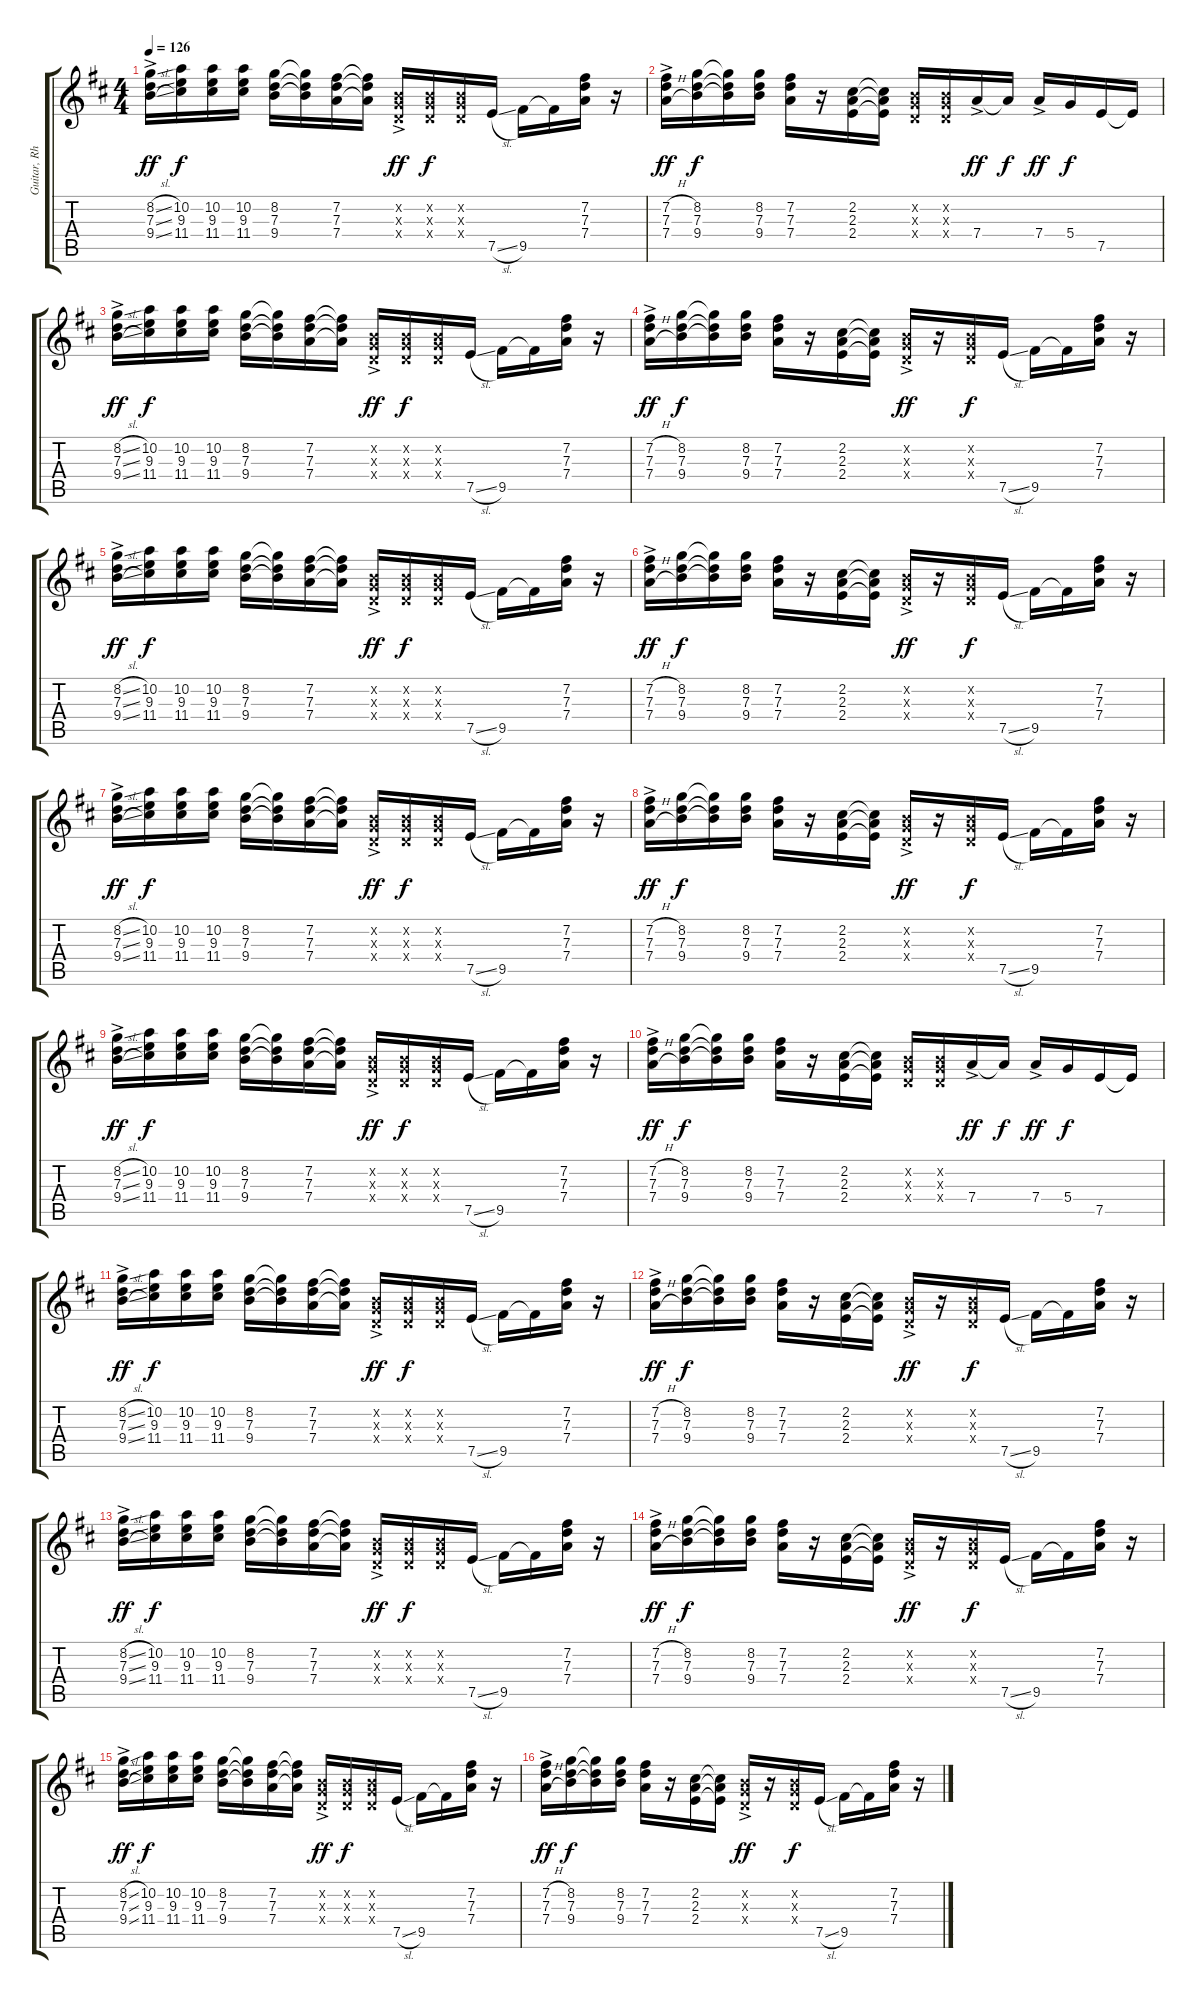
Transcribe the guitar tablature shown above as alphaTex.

\track ("Guitar, Rhythm" "Guitar, Rh") {instrument overdrivenguitar}
\staff {score tabs}
\tuning (E4 B3 G3 D3 A2 E2) {hide}
\ts (4 4)
\tempo 126
\clef g2
\ks d
(8.2{sl ac} 7.3{sl ac} 9.4{sl ac}).16{dy ff} (10.2 9.3 11.4).16{dy f} (10.2 9.3 11.4).16 (10.2 9.3 11.4).16 (8.2 7.3 9.4).16 (8.2{t} 7.3{t} 9.4{t}).16 (7.2 7.3 7.4).16 (7.2{t} 7.3{t} 7.4{t}).16 (0.2{ac x} 0.3{ac x} 0.4{ac x}).16{dy ff} (0.2{x} 0.3{x} 0.4{x}).16{dy f} (0.2{x} 0.3{x} 0.4{x}).16 7.5{sl}.16 9.5.16 9.5{t}.16 (7.2 7.3 7.4).16 r.16 |
(7.2{h ac} 7.3{ac} 7.4{h ac}).16{dy ff} (8.2 7.3 9.4).16{dy f} (8.2{t} 7.3{t} 9.4{t}).16 (8.2 7.3 9.4).16 (7.2 7.3 7.4).16 r.16 (2.2 2.3 2.4).16 (2.2{t} 2.3{t} 2.4{t}).16 (0.2{x} 0.3{x} 0.4{x}).16 (0.2{x} 0.3{x} 0.4{x}).16 7.4{ac}.16{dy ff} 7.4{t}.16{dy f} 7.4{ac}.16{dy ff} 5.4.16{dy f} 7.5.16 7.5{t}.16 |
(8.2{sl ac} 7.3{sl ac} 9.4{sl ac}).16{dy ff} (10.2 9.3 11.4).16{dy f} (10.2 9.3 11.4).16 (10.2 9.3 11.4).16 (8.2 7.3 9.4).16 (8.2{t} 7.3{t} 9.4{t}).16 (7.2 7.3 7.4).16 (7.2{t} 7.3{t} 7.4{t}).16 (0.2{ac x} 0.3{ac x} 0.4{ac x}).16{dy ff} (0.2{x} 0.3{x} 0.4{x}).16{dy f} (0.2{x} 0.3{x} 0.4{x}).16 7.5{sl}.16 9.5.16 9.5{t}.16 (7.2 7.3 7.4).16 r.16 |
(7.2{h ac} 7.3{ac} 7.4{h ac}).16{dy ff} (8.2 7.3 9.4).16{dy f} (8.2{t} 7.3{t} 9.4{t}).16 (8.2 7.3 9.4).16 (7.2 7.3 7.4).16 r.16 (2.2 2.3 2.4).16 (2.2{t} 2.3{t} 2.4{t}).16 (0.2{ac x} 0.3{ac x} 0.4{ac x}).16{dy ff} r.16 (0.2{x} 0.3{x} 0.4{x}).16{dy f} 7.5{sl}.16 9.5.16 9.5{t}.16 (7.2 7.3 7.4).16 r.16 |
(8.2{sl ac} 7.3{sl ac} 9.4{sl ac}).16{dy ff} (10.2 9.3 11.4).16{dy f} (10.2 9.3 11.4).16 (10.2 9.3 11.4).16 (8.2 7.3 9.4).16 (8.2{t} 7.3{t} 9.4{t}).16 (7.2 7.3 7.4).16 (7.2{t} 7.3{t} 7.4{t}).16 (0.2{ac x} 0.3{ac x} 0.4{ac x}).16{dy ff} (0.2{x} 0.3{x} 0.4{x}).16{dy f} (0.2{x} 0.3{x} 0.4{x}).16 7.5{sl}.16 9.5.16 9.5{t}.16 (7.2 7.3 7.4).16 r.16 |
(7.2{h ac} 7.3{ac} 7.4{h ac}).16{dy ff} (8.2 7.3 9.4).16{dy f} (8.2{t} 7.3{t} 9.4{t}).16 (8.2 7.3 9.4).16 (7.2 7.3 7.4).16 r.16 (2.2 2.3 2.4).16 (2.2{t} 2.3{t} 2.4{t}).16 (0.2{ac x} 0.3{ac x} 0.4{ac x}).16{dy ff} r.16 (0.2{x} 0.3{x} 0.4{x}).16{dy f} 7.5{sl}.16 9.5.16 9.5{t}.16 (7.2 7.3 7.4).16 r.16 |
(8.2{sl ac} 7.3{sl ac} 9.4{sl ac}).16{dy ff} (10.2 9.3 11.4).16{dy f} (10.2 9.3 11.4).16 (10.2 9.3 11.4).16 (8.2 7.3 9.4).16 (8.2{t} 7.3{t} 9.4{t}).16 (7.2 7.3 7.4).16 (7.2{t} 7.3{t} 7.4{t}).16 (0.2{ac x} 0.3{ac x} 0.4{ac x}).16{dy ff} (0.2{x} 0.3{x} 0.4{x}).16{dy f} (0.2{x} 0.3{x} 0.4{x}).16 7.5{sl}.16 9.5.16 9.5{t}.16 (7.2 7.3 7.4).16 r.16 |
(7.2{h ac} 7.3{ac} 7.4{h ac}).16{dy ff} (8.2 7.3 9.4).16{dy f} (8.2{t} 7.3{t} 9.4{t}).16 (8.2 7.3 9.4).16 (7.2 7.3 7.4).16 r.16 (2.2 2.3 2.4).16 (2.2{t} 2.3{t} 2.4{t}).16 (0.2{ac x} 0.3{ac x} 0.4{ac x}).16{dy ff} r.16 (0.2{x} 0.3{x} 0.4{x}).16{dy f} 7.5{sl}.16 9.5.16 9.5{t}.16 (7.2 7.3 7.4).16 r.16 |
(8.2{sl ac} 7.3{sl ac} 9.4{sl ac}).16{dy ff} (10.2 9.3 11.4).16{dy f} (10.2 9.3 11.4).16 (10.2 9.3 11.4).16 (8.2 7.3 9.4).16 (8.2{t} 7.3{t} 9.4{t}).16 (7.2 7.3 7.4).16 (7.2{t} 7.3{t} 7.4{t}).16 (0.2{ac x} 0.3{ac x} 0.4{ac x}).16{dy ff} (0.2{x} 0.3{x} 0.4{x}).16{dy f} (0.2{x} 0.3{x} 0.4{x}).16 7.5{sl}.16 9.5.16 9.5{t}.16 (7.2 7.3 7.4).16 r.16 |
(7.2{h ac} 7.3{ac} 7.4{h ac}).16{dy ff} (8.2 7.3 9.4).16{dy f} (8.2{t} 7.3{t} 9.4{t}).16 (8.2 7.3 9.4).16 (7.2 7.3 7.4).16 r.16 (2.2 2.3 2.4).16 (2.2{t} 2.3{t} 2.4{t}).16 (0.2{x} 0.3{x} 0.4{x}).16 (0.2{x} 0.3{x} 0.4{x}).16 7.4{ac}.16{dy ff} 7.4{t}.16{dy f} 7.4{ac}.16{dy ff} 5.4.16{dy f} 7.5.16 7.5{t}.16 |
(8.2{sl ac} 7.3{sl ac} 9.4{sl ac}).16{dy ff} (10.2 9.3 11.4).16{dy f} (10.2 9.3 11.4).16 (10.2 9.3 11.4).16 (8.2 7.3 9.4).16 (8.2{t} 7.3{t} 9.4{t}).16 (7.2 7.3 7.4).16 (7.2{t} 7.3{t} 7.4{t}).16 (0.2{ac x} 0.3{ac x} 0.4{ac x}).16{dy ff} (0.2{x} 0.3{x} 0.4{x}).16{dy f} (0.2{x} 0.3{x} 0.4{x}).16 7.5{sl}.16 9.5.16 9.5{t}.16 (7.2 7.3 7.4).16 r.16 |
(7.2{h ac} 7.3{ac} 7.4{h ac}).16{dy ff} (8.2 7.3 9.4).16{dy f} (8.2{t} 7.3{t} 9.4{t}).16 (8.2 7.3 9.4).16 (7.2 7.3 7.4).16 r.16 (2.2 2.3 2.4).16 (2.2{t} 2.3{t} 2.4{t}).16 (0.2{ac x} 0.3{ac x} 0.4{ac x}).16{dy ff} r.16 (0.2{x} 0.3{x} 0.4{x}).16{dy f} 7.5{sl}.16 9.5.16 9.5{t}.16 (7.2 7.3 7.4).16 r.16 |
(8.2{sl ac} 7.3{sl ac} 9.4{sl ac}).16{dy ff} (10.2 9.3 11.4).16{dy f} (10.2 9.3 11.4).16 (10.2 9.3 11.4).16 (8.2 7.3 9.4).16 (8.2{t} 7.3{t} 9.4{t}).16 (7.2 7.3 7.4).16 (7.2{t} 7.3{t} 7.4{t}).16 (0.2{ac x} 0.3{ac x} 0.4{ac x}).16{dy ff} (0.2{x} 0.3{x} 0.4{x}).16{dy f} (0.2{x} 0.3{x} 0.4{x}).16 7.5{sl}.16 9.5.16 9.5{t}.16 (7.2 7.3 7.4).16 r.16 |
(7.2{h ac} 7.3{ac} 7.4{h ac}).16{dy ff} (8.2 7.3 9.4).16{dy f} (8.2{t} 7.3{t} 9.4{t}).16 (8.2 7.3 9.4).16 (7.2 7.3 7.4).16 r.16 (2.2 2.3 2.4).16 (2.2{t} 2.3{t} 2.4{t}).16 (0.2{ac x} 0.3{ac x} 0.4{ac x}).16{dy ff} r.16 (0.2{x} 0.3{x} 0.4{x}).16{dy f} 7.5{sl}.16 9.5.16 9.5{t}.16 (7.2 7.3 7.4).16 r.16 |
(8.2{sl ac} 7.3{sl ac} 9.4{sl ac}).16{dy ff} (10.2 9.3 11.4).16{dy f} (10.2 9.3 11.4).16 (10.2 9.3 11.4).16 (8.2 7.3 9.4).16 (8.2{t} 7.3{t} 9.4{t}).16 (7.2 7.3 7.4).16 (7.2{t} 7.3{t} 7.4{t}).16 (0.2{ac x} 0.3{ac x} 0.4{ac x}).16{dy ff} (0.2{x} 0.3{x} 0.4{x}).16{dy f} (0.2{x} 0.3{x} 0.4{x}).16 7.5{sl}.16 9.5.16 9.5{t}.16 (7.2 7.3 7.4).16 r.16 |
(7.2{h ac} 7.3{ac} 7.4{h ac}).16{dy ff} (8.2 7.3 9.4).16{dy f} (8.2{t} 7.3{t} 9.4{t}).16 (8.2 7.3 9.4).16 (7.2 7.3 7.4).16 r.16 (2.2 2.3 2.4).16 (2.2{t} 2.3{t} 2.4{t}).16 (0.2{ac x} 0.3{ac x} 0.4{ac x}).16{dy ff} r.16 (0.2{x} 0.3{x} 0.4{x}).16{dy f} 7.5{sl}.16 9.5.16 9.5{t}.16 (7.2 7.3 7.4).16 r.16
